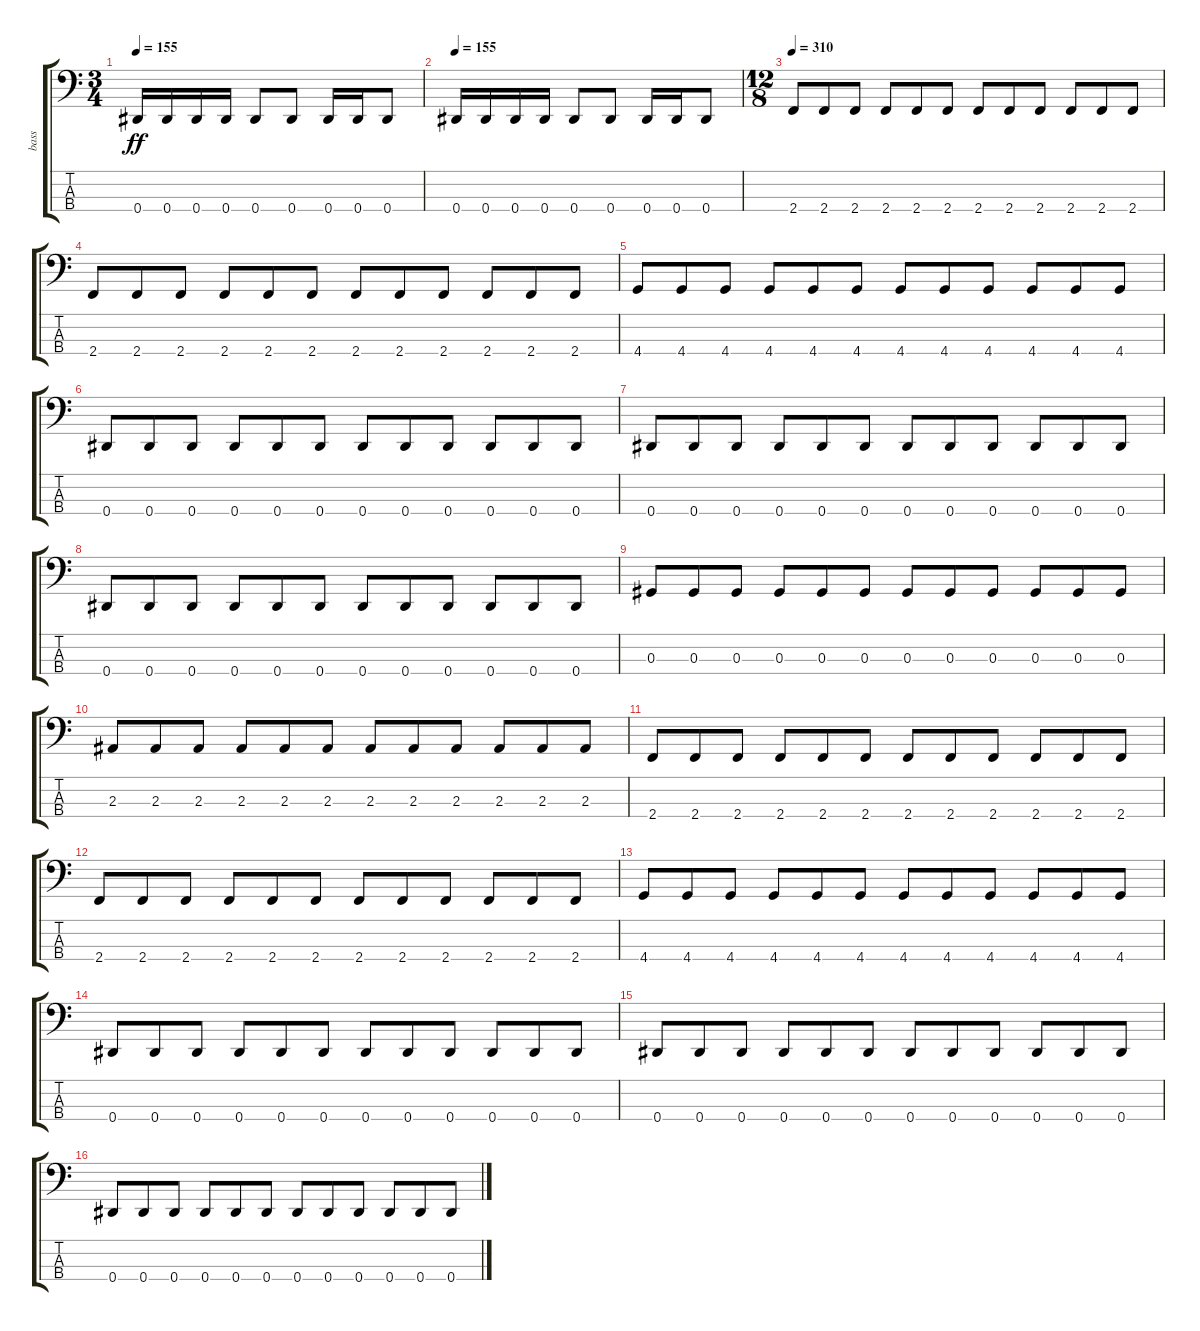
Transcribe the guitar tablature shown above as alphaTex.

\track ("bass" "bass") {instrument electricbassfinger}
\staff {score tabs}
\tuning (Gb2 Db2 Ab1 Eb1) {hide}
\ts (3 4)
\tempo 155
\clef f4
\ks c
0.4.16{dy ff} 0.4.16 0.4.16 0.4.16 0.4.8 0.4.8 0.4.16 0.4.16 0.4.8 |
\tempo 155
0.4.16 0.4.16 0.4.16 0.4.16 0.4.8 0.4.8 0.4.16 0.4.16 0.4.8 |
\ts (12 8)
\tempo 310
2.4.8 2.4.8 2.4.8 2.4.8 2.4.8 2.4.8 2.4.8 2.4.8 2.4.8 2.4.8 2.4.8 2.4.8 |
2.4.8 2.4.8 2.4.8 2.4.8 2.4.8 2.4.8 2.4.8 2.4.8 2.4.8 2.4.8 2.4.8 2.4.8 |
4.4.8 4.4.8 4.4.8 4.4.8 4.4.8 4.4.8 4.4.8 4.4.8 4.4.8 4.4.8 4.4.8 4.4.8 |
0.4.8 0.4.8 0.4.8 0.4.8 0.4.8 0.4.8 0.4.8 0.4.8 0.4.8 0.4.8 0.4.8 0.4.8 |
0.4.8 0.4.8 0.4.8 0.4.8 0.4.8 0.4.8 0.4.8 0.4.8 0.4.8 0.4.8 0.4.8 0.4.8 |
0.4.8 0.4.8 0.4.8 0.4.8 0.4.8 0.4.8 0.4.8 0.4.8 0.4.8 0.4.8 0.4.8 0.4.8 |
0.3.8 0.3.8 0.3.8 0.3.8 0.3.8 0.3.8 0.3.8 0.3.8 0.3.8 0.3.8 0.3.8 0.3.8 |
2.3.8 2.3.8 2.3.8 2.3.8 2.3.8 2.3.8 2.3.8 2.3.8 2.3.8 2.3.8 2.3.8 2.3.8 |
2.4.8 2.4.8 2.4.8 2.4.8 2.4.8 2.4.8 2.4.8 2.4.8 2.4.8 2.4.8 2.4.8 2.4.8 |
2.4.8 2.4.8 2.4.8 2.4.8 2.4.8 2.4.8 2.4.8 2.4.8 2.4.8 2.4.8 2.4.8 2.4.8 |
4.4.8 4.4.8 4.4.8 4.4.8 4.4.8 4.4.8 4.4.8 4.4.8 4.4.8 4.4.8 4.4.8 4.4.8 |
0.4.8 0.4.8 0.4.8 0.4.8 0.4.8 0.4.8 0.4.8 0.4.8 0.4.8 0.4.8 0.4.8 0.4.8 |
0.4.8 0.4.8 0.4.8 0.4.8 0.4.8 0.4.8 0.4.8 0.4.8 0.4.8 0.4.8 0.4.8 0.4.8 |
0.4.8 0.4.8 0.4.8 0.4.8 0.4.8 0.4.8 0.4.8 0.4.8 0.4.8 0.4.8 0.4.8 0.4.8
